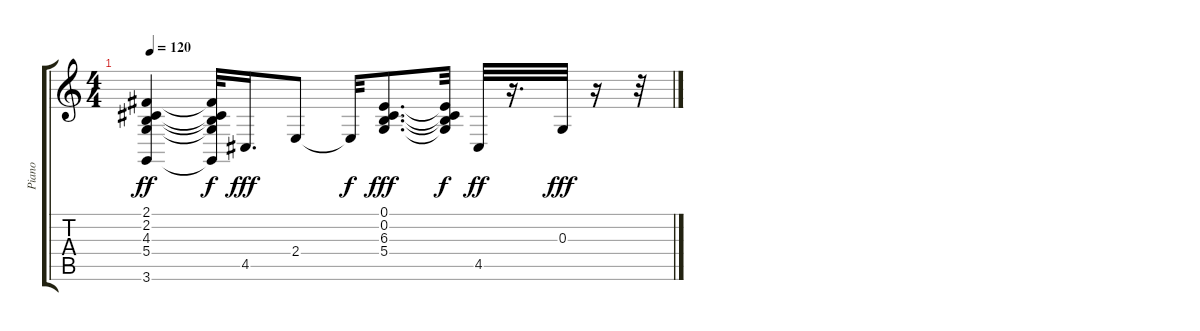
\track ("Piano" "Piano") {instrument acousticgrandpiano}
\staff {score tabs}
\tuning (E4 B3 G3 D3 A2 E2) {hide}
\ts (4 4)
\tempo 120
\clef g2
\ks c
(2.1 2.2 4.3 5.4 3.6).4{dy ff} (2.1{t} 2.2{t} 4.3{t} 5.4{t} 3.6{t}).32{dy f} 4.5.16{d dy fff} 2.4.8 2.4{t}.32{dy f} (0.1 0.2 6.3 5.4).8{d dy fff} (0.1{t} 0.2{t} 6.3{t} 5.4{t}).32{dy f} 4.5.32{dy ff} r.16{d} 0.3.32{dy fff} r.16 r.32
